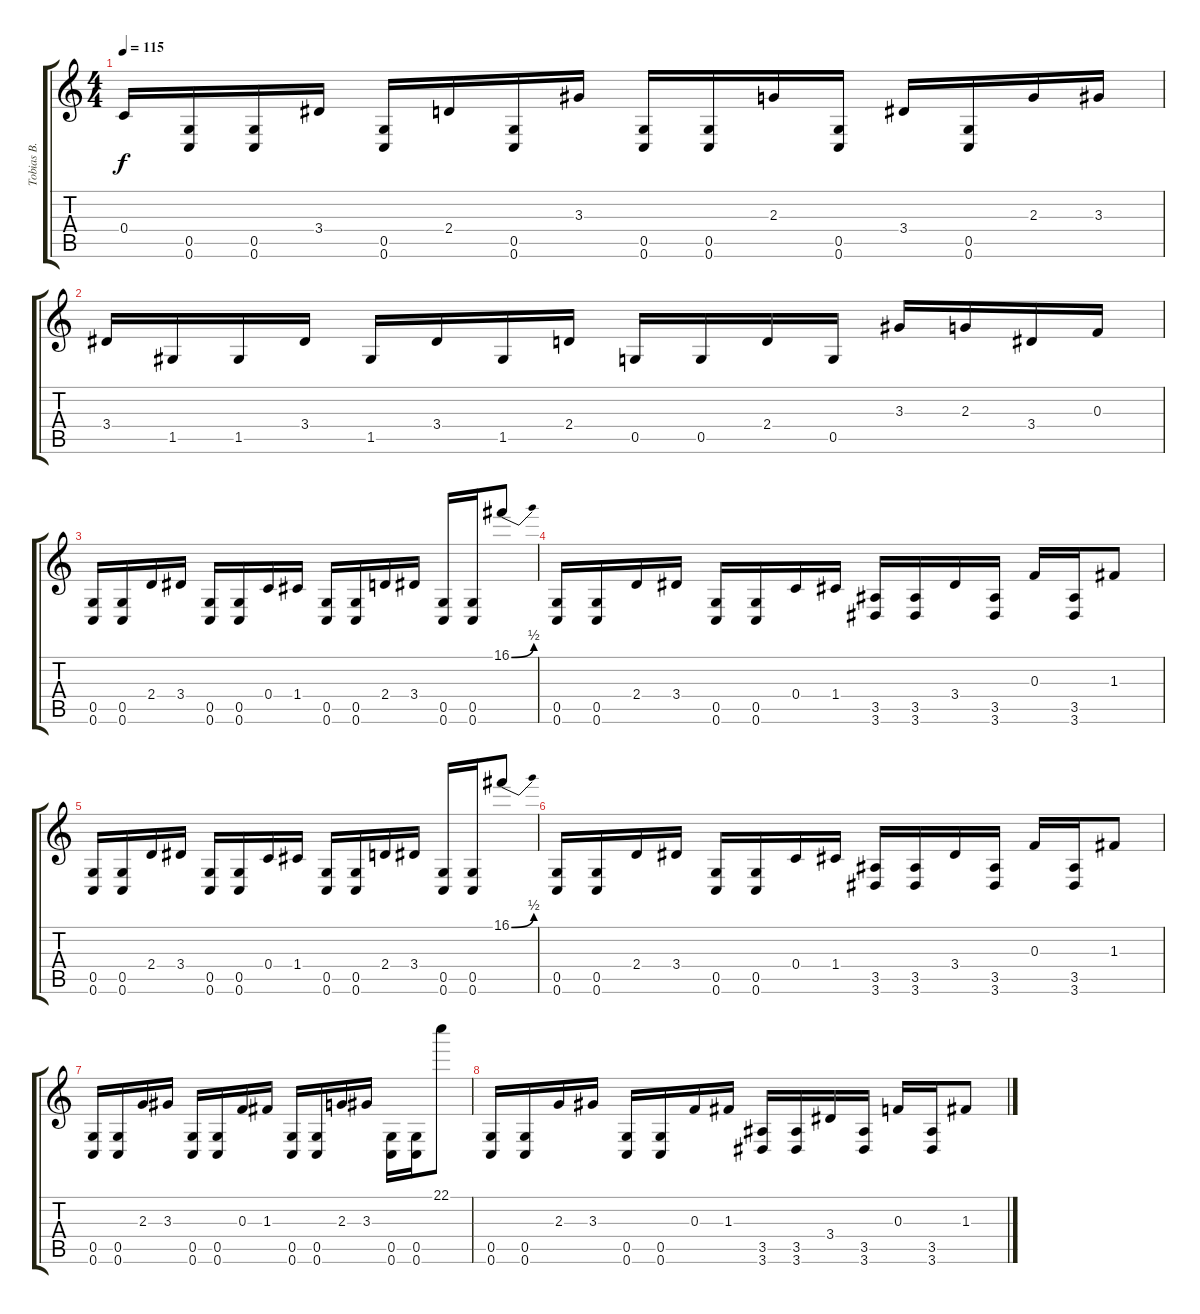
\track ("Tobias B." "Tobias B.") {instrument distortionguitar}
\staff {score tabs}
\tuning (D4 A3 F3 C3 G2 C2) {hide}
\ts (4 4)
\tempo 115
\clef g2
\ks c
0.4.16{dy f} (0.5 0.6).16 (0.5 0.6).16 3.4.16 (0.5 0.6).16 2.4.16 (0.5 0.6).16 3.3.16 (0.5 0.6).16 (0.5 0.6).16 2.3.16 (0.5 0.6).16 3.4.16 (0.5 0.6).16 2.3.16 3.3.16 |
3.4.16 1.5.16 1.5.16 3.4.16 1.5.16 3.4.16 1.5.16 2.4.16 0.5.16 0.5.16 2.4.16 0.5.16 3.3.16 2.3.16 3.4.16 0.3.16 |
(0.5 0.6).16 (0.5 0.6).16 2.4.16 3.4.16 (0.5 0.6).16 (0.5 0.6).16 0.4.16 1.4.16 (0.5 0.6).16 (0.5 0.6).16 2.4.16 3.4.16 (0.5 0.6).16 (0.5 0.6).16 16.1{be (bend 0 0 60 2)}.8 |
(0.5 0.6).16 (0.5 0.6).16 2.4.16 3.4.16 (0.5 0.6).16 (0.5 0.6).16 0.4.16 1.4.16 (3.5 3.6).16 (3.5 3.6).16 3.4.16 (3.5 3.6).16 0.3.16 (3.5 3.6).16 1.3.8 |
(0.5 0.6).16 (0.5 0.6).16 2.4.16 3.4.16 (0.5 0.6).16 (0.5 0.6).16 0.4.16 1.4.16 (0.5 0.6).16 (0.5 0.6).16 2.4.16 3.4.16 (0.5 0.6).16 (0.5 0.6).16 16.1{be (bend 0 0 60 2)}.8 |
(0.5 0.6).16 (0.5 0.6).16 2.4.16 3.4.16 (0.5 0.6).16 (0.5 0.6).16 0.4.16 1.4.16 (3.5 3.6).16 (3.5 3.6).16 3.4.16 (3.5 3.6).16 0.3.16 (3.5 3.6).16 1.3.8 |
(0.5 0.6).16 (0.5 0.6).16 2.3.16 3.3.16 (0.5 0.6).16 (0.5 0.6).16 0.3.16 1.3.16 (0.5 0.6).16 (0.5 0.6).16 2.3.16 3.3.16 (0.5 0.6).16 (0.5 0.6).16 22.1.8 |
(0.5 0.6).16 (0.5 0.6).16 2.3.16 3.3.16 (0.5 0.6).16 (0.5 0.6).16 0.3.16 1.3.16 (3.5 3.6).16 (3.5 3.6).16 3.4.16 (3.5 3.6).16 0.3.16 (3.5 3.6).16 1.3.8
